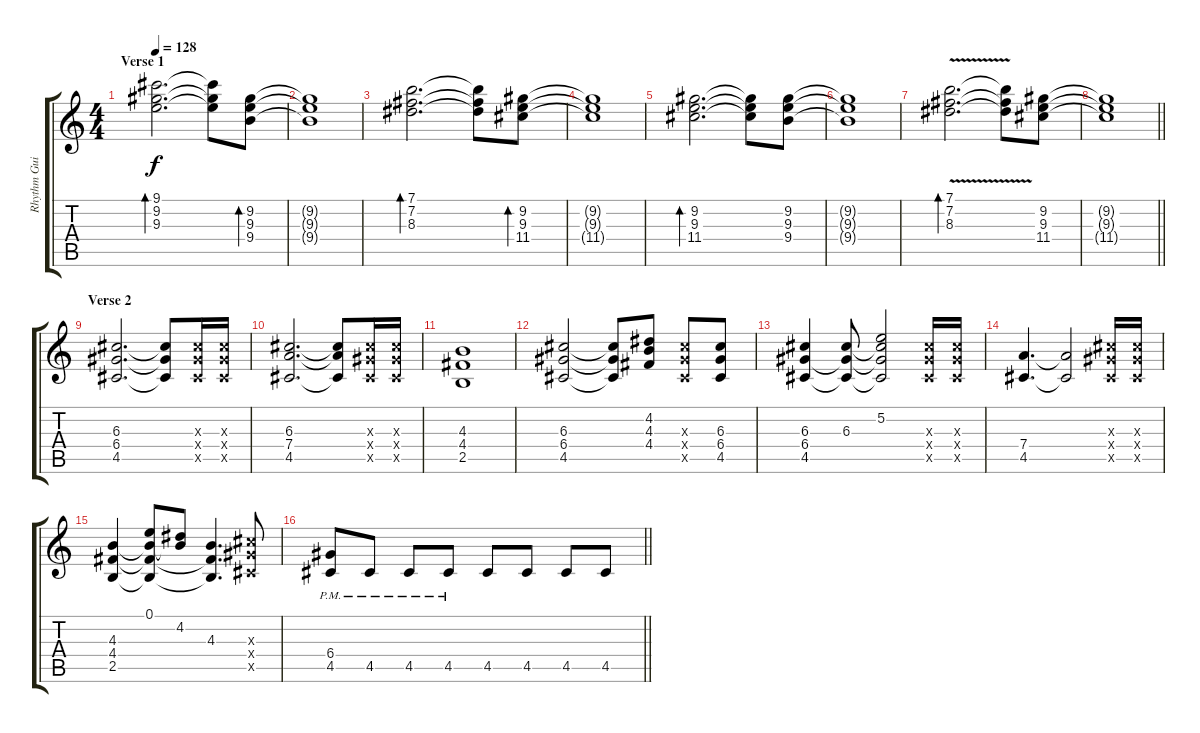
\track ("Rhythm Guitar" "Rhythm Gui") {instrument overdrivenguitar}
\staff {score tabs}
\tuning (E4 B3 G3 D3 A2 E2) {hide}
\ts (4 4)
\section ("" "Verse 1")
\tempo 128
\clef g2
\ks c
(9.1 9.2 9.3).2{d bd 240 dy f instrument electricguitarclean} (9.1{t} 9.2{t} 9.3{t}).8 (9.2 9.3 9.4).8{bd 120} |
(9.2{t} 9.3{t} 9.4{t}).1 |
(7.1 7.2 8.3).2{d bd 120} (7.1{t} 7.2{t} 8.3{t}).8 (9.2 9.3 11.4).8{bd 120} |
(9.2{t} 9.3{t} 11.4{t}).1 |
(9.2 9.3 11.4).2{d bd 120} (9.2{t} 9.3{t} 11.4{t}).8 (9.2 9.3 9.4).8 |
(9.2{t} 9.3{t} 9.4{t}).1 |
(7.1{v} 7.2 8.3{v}).2{d bd 120} (7.1{t} 7.2{t} 8.3{t}).8 (9.2 9.3 11.4).8 |
\barLineRight lightlight
(9.2{t} 9.3{t} 11.4{t}).1 |
\section ("" "Verse 2")
(6.3 6.4 4.5).2{d instrument overdrivenguitar} (6.3{t} 6.4{t} 4.5{t}).8 (6.3{x} 6.4{x} 4.5{x}).16 (6.3{x} 6.4{x} 4.5{x}).16 |
(6.3 7.4 4.5).2{d} (6.3{t} 7.4{t} 4.5{t}).8 (6.3{x} 6.4{x} 4.5{x}).16 (6.3{x} 6.4{x} 4.5{x}).16 |
(4.3 4.4 2.5).1 |
(6.3 6.4 4.5).2 (6.3{t} 6.4{t} 4.5{t}).8 (4.2 4.3 4.4).8 (6.3{x} 6.4{x} 4.5{x}).8 (6.3 6.4 4.5).8 |
(6.3 6.4 4.5).4 (6.3 6.4{t} 4.5{t}).8 (5.2 6.3{t} 6.4{t} 4.5{t}).2 (6.3{x} 6.4{x} 4.5{x}).16 (6.3{x} 6.4{x} 4.5{x}).16 |
(7.4 4.5).4{d} (7.4{t} 4.5{t}).2 (6.3{x} 6.4{x} 4.5{x}).16 (6.3{x} 6.4{x} 4.5{x}).16 |
(4.3 4.4 2.5).4 (0.1 4.3{t} 4.4{t} 2.5{t}).8 (4.2 4.3{t}).8 (4.3 4.4{t} 2.5{t}).4{d} (6.3{x} 6.4{x} 4.5{x}).8 |
\barLineRight lightlight
(6.4{pm} 4.5{pm}).8 4.5{pm}.8 4.5{pm}.8 4.5{pm}.8 4.5.8 4.5.8 4.5.8 4.5.8
